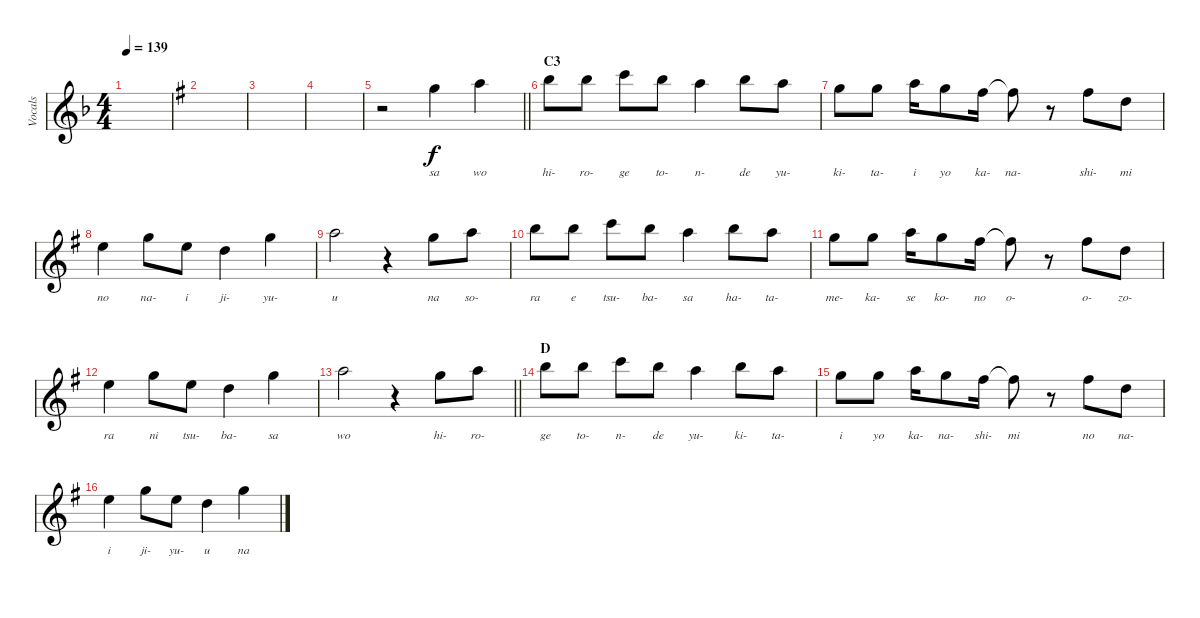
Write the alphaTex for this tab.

\track ("Vocals" "Vocals") {instrument contrabass}
\staff {score}
\tuning (E4 B3 G3 D3 A2 D2) {hide}
\ts (4 4)
\tempo 139
\clef g2
\ks f
|
\ks g
|
|
|
\barLineRight lightlight
r.2 3.1.4{lyrics (0 "sa") lyrics (1 "") lyrics (2 "") lyrics (3 "") lyrics (4 "")} 5.1.4{lyrics (0 "wo") lyrics (1 "") lyrics (2 "") lyrics (3 "") lyrics (4 "")} |
\section ("" "C3")
7.1.8{lyrics (0 "hi-") lyrics (1 "") lyrics (2 "") lyrics (3 "") lyrics (4 "")} 7.1.8{lyrics (0 "ro-") lyrics (1 "") lyrics (2 "") lyrics (3 "") lyrics (4 "")} 8.1.8{lyrics (0 "ge") lyrics (1 "") lyrics (2 "") lyrics (3 "") lyrics (4 "")} 7.1.8{lyrics (0 "to-") lyrics (1 "") lyrics (2 "") lyrics (3 "") lyrics (4 "")} 5.1.4{lyrics (0 "n-") lyrics (1 "") lyrics (2 "") lyrics (3 "") lyrics (4 "")} 7.1.8{lyrics (0 "de") lyrics (1 "") lyrics (2 "") lyrics (3 "") lyrics (4 "")} 5.1.8{lyrics (0 "yu-") lyrics (1 "") lyrics (2 "") lyrics (3 "") lyrics (4 "")} |
3.1.8{lyrics (0 "ki-") lyrics (1 "") lyrics (2 "") lyrics (3 "") lyrics (4 "")} 3.1.8{lyrics (0 "ta-") lyrics (1 "") lyrics (2 "") lyrics (3 "") lyrics (4 "")} 5.1.16{lyrics (0 "i") lyrics (1 "") lyrics (2 "") lyrics (3 "") lyrics (4 "")} 3.1.8{lyrics (0 "yo") lyrics (1 "") lyrics (2 "") lyrics (3 "") lyrics (4 "")} 2.1.16{lyrics (0 "ka-") lyrics (1 "") lyrics (2 "") lyrics (3 "") lyrics (4 "")} 2.1{t}.8{lyrics (0 "na-") lyrics (1 "") lyrics (2 "") lyrics (3 "") lyrics (4 "")} r.8 2.1.8{lyrics (0 "shi-") lyrics (1 "") lyrics (2 "") lyrics (3 "") lyrics (4 "")} 3.2.8{lyrics (0 "mi") lyrics (1 "") lyrics (2 "") lyrics (3 "") lyrics (4 "")} |
0.1.4{lyrics (0 "no") lyrics (1 "") lyrics (2 "") lyrics (3 "") lyrics (4 "")} 3.1.8{lyrics (0 "na-") lyrics (1 "") lyrics (2 "") lyrics (3 "") lyrics (4 "")} 0.1.8{lyrics (0 "i") lyrics (1 "") lyrics (2 "") lyrics (3 "") lyrics (4 "")} 3.2.4{lyrics (0 "ji-") lyrics (1 "") lyrics (2 "") lyrics (3 "") lyrics (4 "")} 3.1.4{lyrics (0 "yu-") lyrics (1 "") lyrics (2 "") lyrics (3 "") lyrics (4 "")} |
5.1.2{lyrics (0 "u") lyrics (1 "") lyrics (2 "") lyrics (3 "") lyrics (4 "")} r.4 3.1.8{lyrics (0 "na") lyrics (1 "") lyrics (2 "") lyrics (3 "") lyrics (4 "")} 5.1.8{lyrics (0 "so-") lyrics (1 "") lyrics (2 "") lyrics (3 "") lyrics (4 "")} |
7.1.8{lyrics (0 "ra") lyrics (1 "") lyrics (2 "") lyrics (3 "") lyrics (4 "")} 7.1.8{lyrics (0 "e") lyrics (1 "") lyrics (2 "") lyrics (3 "") lyrics (4 "")} 8.1.8{lyrics (0 "tsu-") lyrics (1 "") lyrics (2 "") lyrics (3 "") lyrics (4 "")} 7.1.8{lyrics (0 "ba-") lyrics (1 "") lyrics (2 "") lyrics (3 "") lyrics (4 "")} 5.1.4{lyrics (0 "sa") lyrics (1 "") lyrics (2 "") lyrics (3 "") lyrics (4 "")} 7.1.8{lyrics (0 "ha-") lyrics (1 "") lyrics (2 "") lyrics (3 "") lyrics (4 "")} 5.1.8{lyrics (0 "ta-") lyrics (1 "") lyrics (2 "") lyrics (3 "") lyrics (4 "")} |
3.1.8{lyrics (0 "me-") lyrics (1 "") lyrics (2 "") lyrics (3 "") lyrics (4 "")} 3.1.8{lyrics (0 "ka-") lyrics (1 "") lyrics (2 "") lyrics (3 "") lyrics (4 "")} 5.1.16{lyrics (0 "se") lyrics (1 "") lyrics (2 "") lyrics (3 "") lyrics (4 "")} 3.1.8{lyrics (0 "ko-") lyrics (1 "") lyrics (2 "") lyrics (3 "") lyrics (4 "")} 2.1.16{lyrics (0 "no") lyrics (1 "") lyrics (2 "") lyrics (3 "") lyrics (4 "")} 2.1{t}.8{lyrics (0 "o-") lyrics (1 "") lyrics (2 "") lyrics (3 "") lyrics (4 "")} r.8 2.1.8{lyrics (0 "o-") lyrics (1 "") lyrics (2 "") lyrics (3 "") lyrics (4 "")} 3.2.8{lyrics (0 "zo-") lyrics (1 "") lyrics (2 "") lyrics (3 "") lyrics (4 "")} |
0.1.4{lyrics (0 "ra") lyrics (1 "") lyrics (2 "") lyrics (3 "") lyrics (4 "")} 3.1.8{lyrics (0 "ni") lyrics (1 "") lyrics (2 "") lyrics (3 "") lyrics (4 "")} 0.1.8{lyrics (0 "tsu-") lyrics (1 "") lyrics (2 "") lyrics (3 "") lyrics (4 "")} 3.2.4{lyrics (0 "ba-") lyrics (1 "") lyrics (2 "") lyrics (3 "") lyrics (4 "")} 3.1.4{lyrics (0 "sa") lyrics (1 "") lyrics (2 "") lyrics (3 "") lyrics (4 "")} |
\barLineRight lightlight
5.1.2{lyrics (0 "wo") lyrics (1 "") lyrics (2 "") lyrics (3 "") lyrics (4 "")} r.4 3.1.8{lyrics (0 "hi-") lyrics (1 "") lyrics (2 "") lyrics (3 "") lyrics (4 "")} 5.1.8{lyrics (0 "ro-") lyrics (1 "") lyrics (2 "") lyrics (3 "") lyrics (4 "")} |
\section ("" "D")
7.1.8{lyrics (0 "ge") lyrics (1 "") lyrics (2 "") lyrics (3 "") lyrics (4 "")} 7.1.8{lyrics (0 "to-") lyrics (1 "") lyrics (2 "") lyrics (3 "") lyrics (4 "")} 8.1.8{lyrics (0 "n-") lyrics (1 "") lyrics (2 "") lyrics (3 "") lyrics (4 "")} 7.1.8{lyrics (0 "de") lyrics (1 "") lyrics (2 "") lyrics (3 "") lyrics (4 "")} 5.1.4{lyrics (0 "yu-") lyrics (1 "") lyrics (2 "") lyrics (3 "") lyrics (4 "")} 7.1.8{lyrics (0 "ki-") lyrics (1 "") lyrics (2 "") lyrics (3 "") lyrics (4 "")} 5.1.8{lyrics (0 "ta-") lyrics (1 "") lyrics (2 "") lyrics (3 "") lyrics (4 "")} |
3.1.8{lyrics (0 "i") lyrics (1 "") lyrics (2 "") lyrics (3 "") lyrics (4 "")} 3.1.8{lyrics (0 "yo") lyrics (1 "") lyrics (2 "") lyrics (3 "") lyrics (4 "")} 5.1.16{lyrics (0 "ka-") lyrics (1 "") lyrics (2 "") lyrics (3 "") lyrics (4 "")} 3.1.8{lyrics (0 "na-") lyrics (1 "") lyrics (2 "") lyrics (3 "") lyrics (4 "")} 2.1.16{lyrics (0 "shi-") lyrics (1 "") lyrics (2 "") lyrics (3 "") lyrics (4 "")} 2.1{t}.8{lyrics (0 "mi") lyrics (1 "") lyrics (2 "") lyrics (3 "") lyrics (4 "")} r.8 2.1.8{lyrics (0 "no") lyrics (1 "") lyrics (2 "") lyrics (3 "") lyrics (4 "")} 3.2.8{lyrics (0 "na-") lyrics (1 "") lyrics (2 "") lyrics (3 "") lyrics (4 "")} |
0.1.4{lyrics (0 "i") lyrics (1 "") lyrics (2 "") lyrics (3 "") lyrics (4 "")} 3.1.8{lyrics (0 "ji-") lyrics (1 "") lyrics (2 "") lyrics (3 "") lyrics (4 "")} 0.1.8{lyrics (0 "yu-") lyrics (1 "") lyrics (2 "") lyrics (3 "") lyrics (4 "")} 3.2.4{lyrics (0 "u") lyrics (1 "") lyrics (2 "") lyrics (3 "") lyrics (4 "")} 3.1.4{lyrics (0 "na") lyrics (1 "") lyrics (2 "") lyrics (3 "") lyrics (4 "")}
